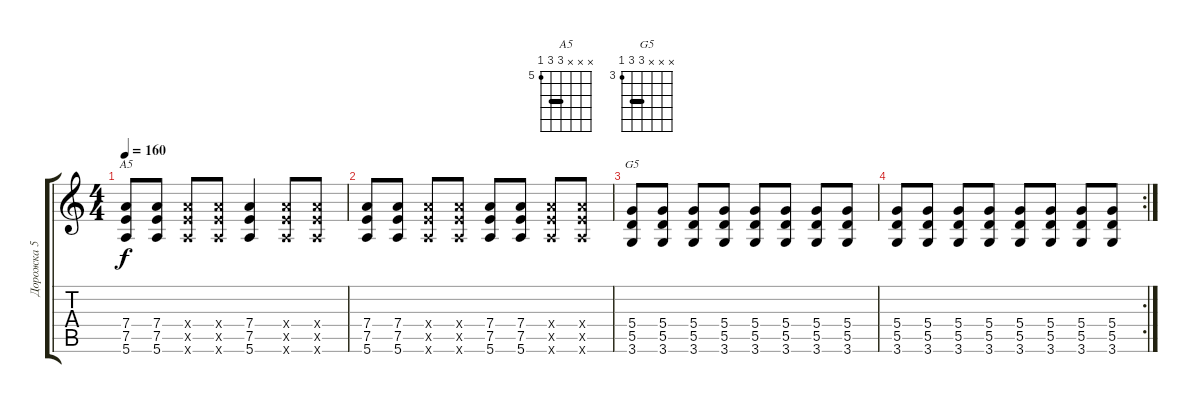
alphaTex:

\track ("Дорожка 5" "Дорожка 5") {instrument acousticguitarnylon}
\staff {score tabs}
\tuning (E4 B3 G3 D3 A2 E2) {hide}
\chord ("A5" x x x 7 7 5) {firstfret 5 barre 7}
\chord ("G5" x x x 5 5 3) {firstfret 3 barre 5}
\ts (4 4)
\tempo 160
\clef g2
\ks c
(7.4 7.5 5.6).8{ch "A5" dy f} (7.4 7.5 5.6).8 (7.4{x} 7.5{x} 5.6{x}).8 (7.4{x} 7.5{x} 5.6{x}).8 (7.4 7.5 5.6).4 (7.4{x} 7.5{x} 5.6{x}).8 (7.4{x} 7.5{x} 5.6{x}).8 |
(7.4 7.5 5.6).8 (7.4 7.5 5.6).8 (7.4{x} 7.5{x} 5.6{x}).8 (7.4{x} 7.5{x} 5.6{x}).8 (7.4 7.5 5.6).8 (7.4 7.5 5.6).8 (7.4{x} 7.5{x} 5.6{x}).8 (7.4{x} 7.5{x} 5.6{x}).8 |
(5.4 5.5 3.6).8{ch "G5"} (5.4 5.5 3.6).8 (5.4 5.5 3.6).8 (5.4 5.5 3.6).8 (5.4 5.5 3.6).8 (5.4 5.5 3.6).8 (5.4 5.5 3.6).8 (5.4 5.5 3.6).8 |
\rc 2
(5.4 5.5 3.6).8 (5.4 5.5 3.6).8 (5.4 5.5 3.6).8 (5.4 5.5 3.6).8 (5.4 5.5 3.6).8 (5.4 5.5 3.6).8 (5.4 5.5 3.6).8 (5.4 5.5 3.6).8
